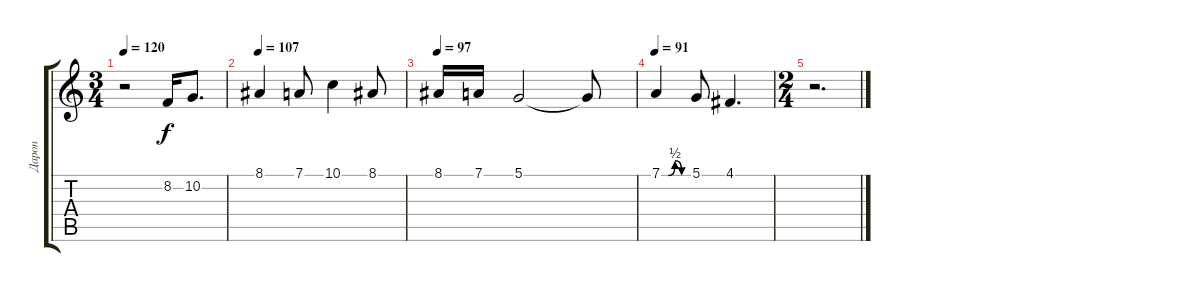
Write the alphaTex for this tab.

\track ("Дарон" "Дарон") {instrument flute}
\staff {score tabs}
\tuning (D4 A3 F3 C3 G2 D2) {hide}
\ts (3 4)
\tempo 120
\clef g2
\ks c
r.2{dy f} 8.2.16 10.2.8{d} |
\tempo 107
8.1.4 7.1.8 10.1.4 8.1.8 |
\tempo 97
8.1.16 7.1.16 5.1.2 5.1{t}.8 |
\tempo 91
7.1{be (custom 0 0 15 0 30 2 45 0 60 0)}.4 5.1.8 4.1.4{d} |
\ts (2 4)
r.2{d}
